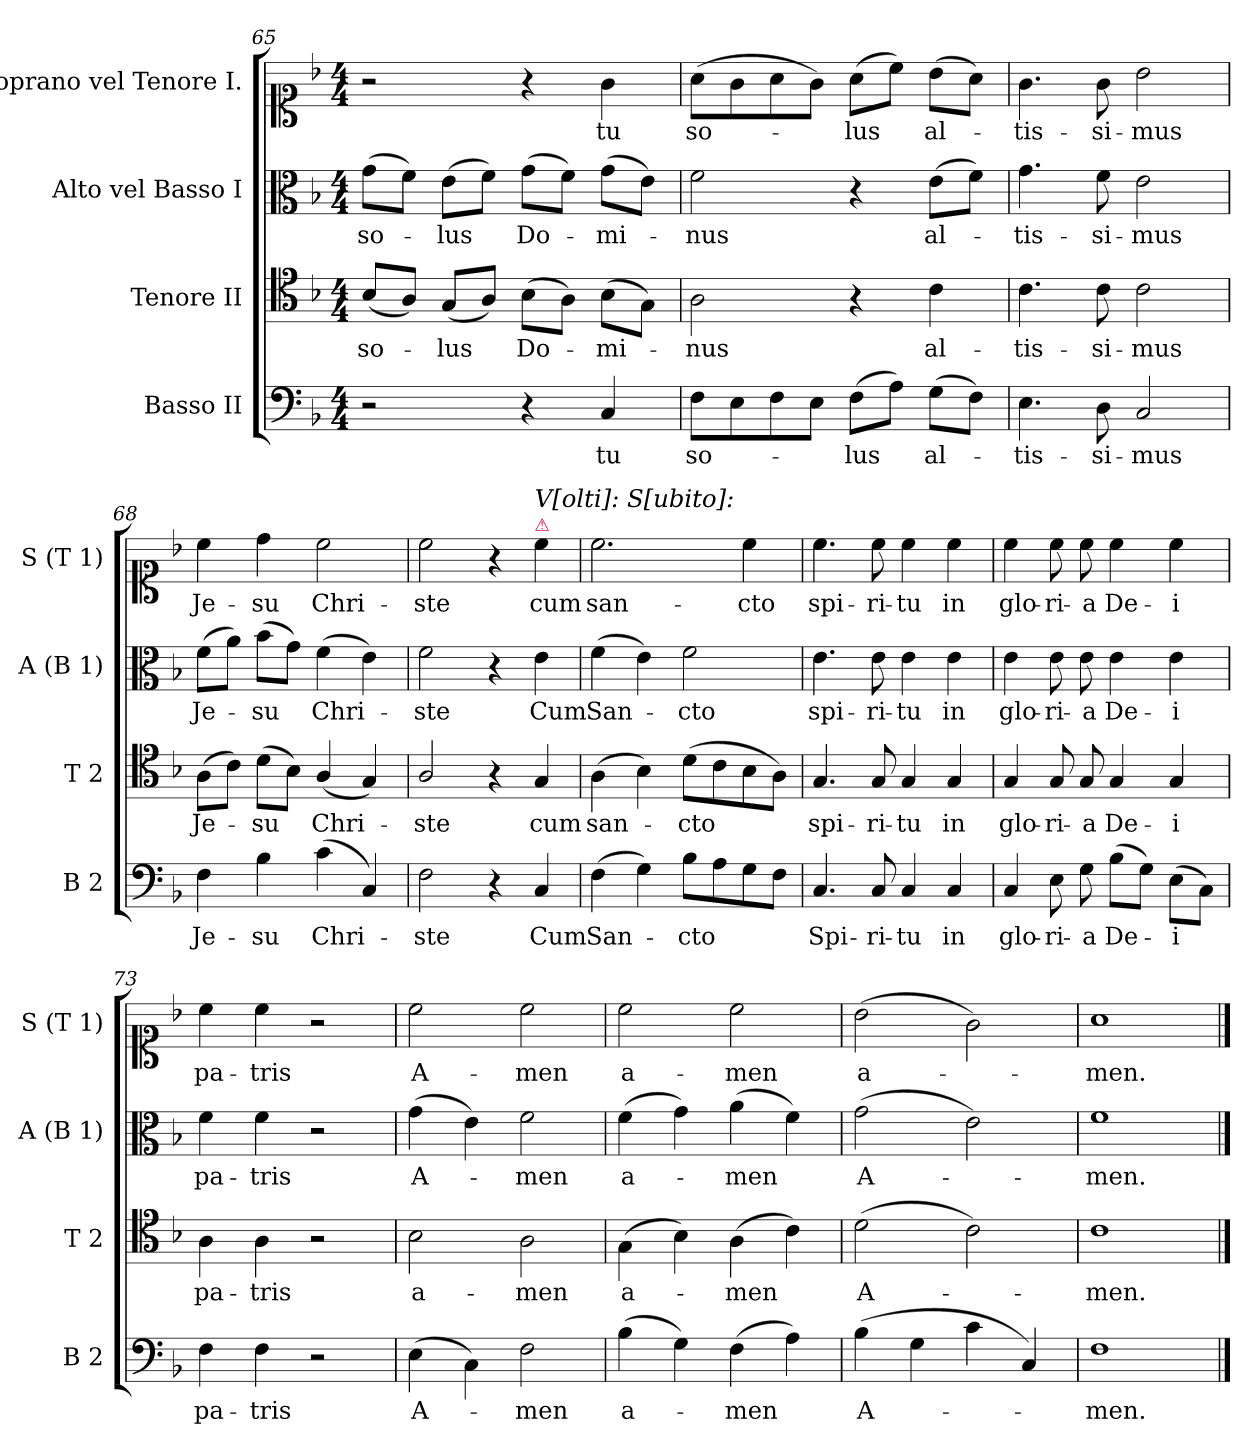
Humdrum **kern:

**kern	**text	**kern	**text	**kern	**text	**kern	**text
*part4	*part4	*part3	*part3	*part2	*part2	*part1	*part1
*staff4	*staff4	*staff3	*staff3	*staff2	*staff2	*staff1	*staff1
*I"Basso II	*	*I"Tenore II	*	*I"Alto vel Basso I	*	*I"Soprano vel Tenore I.	*
*I'B 2	*	*I'T 2	*	*I'A (B 1)	*	*I'S (T 1)	*
*clefF4	*	*clefC4	*	*clefC3	*	*clefC1	*
*k[b-]	*	*k[b-]	*	*k[b-]	*	*k[b-]	*
*M4/4	*	*M4/4	*	*M4/4	*	*M4/4	*
=65	=65	=65	=65	=65	=65	=65	=65
2r	.	(<8B-/L	so-	(>8g\L	so-	2r	.
.	.	8A/J)	.	8f\J)	.	.	.
.	.	(<8G/L	-lus	(>8e\L	-lus	.	.
.	.	8A/J)	.	8f\J)	.	.	.
4r	.	(>8B-\L	Do-	(>8g\L	Do-	4r	.
.	.	8A\J)	.	8f\J)	.	.	.
4C/	tu	(>8B-\L	-mi-	(>8g\L	-mi-	4g\	tu
.	.	8G\J)	.	8e\J)	.	.	.
=66	=66	=66	=66	=66	=66	=66	=66
8F\L	so-	2A\	-nus	2f\	-nus	(>8a\L	so-
8E\	.	.	.	.	.	8g\	.
8F\	.	.	.	.	.	8a\	.
8E\J	.	.	.	.	.	8g\J)	.
(>8F\L	-lus	4r	.	4r	.	(>8a\L	-lus
8A\J)	.	.	.	.	.	8cc\J)	.
(>8G\L	al-	4c\	al-	(>8e\L	al-	(>8b-\L	al-
8F\J)	.	.	.	8f\J)	.	8a\J)	.
=67	=67	=67	=67	=67	=67	=67	=67
4.E\	-tis-	4.c\	-tis-	4.g\	-tis-	4.g\	-tis-
8D\	-si-	8c\	-si-	8f\	-si-	8g\	-si-
2C/	-mus	2c\	-mus	2e\	-mus	2b-\	-mus
=68	=68	=68	=68	=68	=68	=68	=68
4F\	Je-	(>8A\L	Je-	(>8f\L	Je-	4cc\	Je-
.	.	8c\J)	.	8a\J)	.	.	.
4B-\	-su	(>8d\L	su	(>8b-\L	-su	4dd\	-su
.	.	8B-\J)	.	8g\J)	.	.	.
(>4c\	Chri-	(<4A/	Chri-	(>4f\	Chri-	2cc\	Chri-
4C/)	.	4G/)	.	4e\)	.	.	.
=69	=69	=69	=69	=69	=69	=69	=69
2F\	-ste	2A/	-ste	2f\	-ste	2cc\	-ste
4r	.	4r	.	4r	.	4r	.
!	!	!	!	!	!	!LO:TX:a:color=crimson:t=⚠	!
!	!	!	!	!	!	!LO:TX:a:i:t=V[olti]&colon; S[ubito]&colon;	!
4C/	Cum	4G/	cum	4e\	Cum	4cc\	cum
=70	=70	=70	=70	=70	=70	=70	=70
(>4F\	San-	(>4A\	san-	(>4f\	San-	2.cc\	san-
4G\)	.	4B-\)	.	4e\)	.	.	.
8B-\L	-cto	(>8d\L	-cto	2f\	-cto	.	.
8A\	.	8c\	.	.	.	.	.
8G\	.	8B-\	.	.	.	4cc\	-cto
8F\J	.	8A\J)	.	.	.	.	.
=71	=71	=71	=71	=71	=71	=71	=71
4.C/	Spi-	4.G/	spi-	4.e\	spi-	4.cc\	spi-
8C/	-ri-	8G/	-ri-	8e\	-ri-	8cc\	-ri-
4C/	-tu	4G/	-tu	4e\	-tu	4cc\	-tu
4C/	in	4G/	in	4e\	in	4cc\	in
=72	=72	=72	=72	=72	=72	=72	=72
4C/	glo-	4G/	glo-	4e\	glo-	4cc\	glo-
8E\	-ri-	8G/	-ri-	8e\	-ri-	8cc\	-ri-
8G\	-a	8G/	-a	8e\	-a	8cc\	-a
(>8B-\L	De-	4G/	De-	4e\	De-	4cc\	De-
8G\J)	.	.	.	.	.	.	.
(>8E\L	-i	4G/	-i	4e\	-i	4cc\	-i
8C\J)	.	.	.	.	.	.	.
=73	=73	=73	=73	=73	=73	=73	=73
4F\	pa-	4A\	pa-	4f\	pa-	4cc\	pa-
4F\	-tris	4A\	-tris	4f\	-tris	4cc\	-tris
2r	.	2r	.	2r	.	2r	.
=74	=74	=74	=74	=74	=74	=74	=74
(>4E\	A-	2B-\	a-	(>4g\	A-	2cc\	A-
4C\)	.	.	.	4e\)	.	.	.
2F\	-men	2A\	-men	2f\	-men	2cc\	-men
=75	=75	=75	=75	=75	=75	=75	=75
(>4B-\	a-	(>4G\	a-	(>4f\	a-	2cc\	a-
4G\)	.	4B-\)	.	4g\)	.	.	.
(>4F\	-men	(>4A\	-men	(>4a\	-men	2cc\	-men
4A\)	.	4c\)	.	4f\)	.	.	.
=76	=76	=76	=76	=76	=76	=76	=76
(>4B-\	A-	(>2d\	A-	(>2g\	A-	(>2b-\	a-
4G\	.	.	.	.	.	.	.
4c\	.	2c\)	.	2e\)	.	2g\)	.
4C/)	.	.	.	.	.	.	.
=77	=77	=77	=77	=77	=77	=77	=77
1F	-men.	1c	-men.	1f	-men.	1a	-men.
==	==	==	==	==	==	==	==
*-	*-	*-	*-	*-	*-	*-	*-
